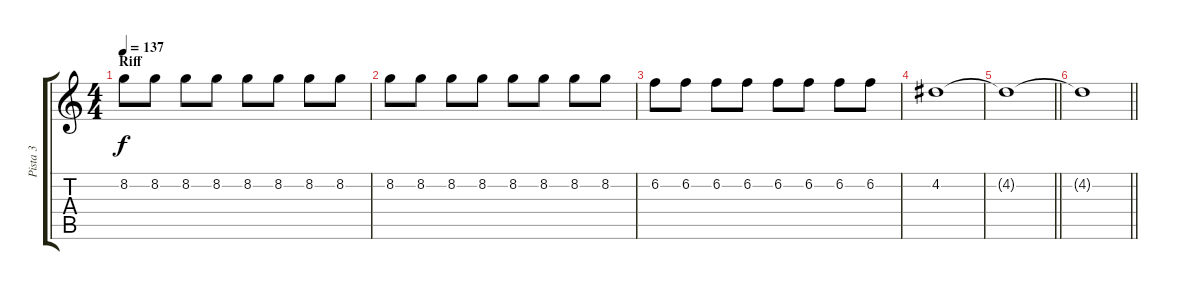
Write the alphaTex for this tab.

\track ("Pista 3" "Pista 3") {instrument distortionguitar}
\staff {score tabs}
\tuning (E4 B3 G3 D3 A2 E2) {hide}
\ts (4 4)
\section ("" "Riff")
\tempo 137
\clef g2
\ks c
8.2.8{dy f volume 10} 8.2.8 8.2.8 8.2.8 8.2.8 8.2.8 8.2.8 8.2.8 |
8.2.8 8.2.8 8.2.8 8.2.8 8.2.8 8.2.8 8.2.8 8.2.8 |
6.2.8 6.2.8 6.2.8 6.2.8 6.2.8 6.2.8 6.2.8 6.2.8 |
4.2.1 |
\barLineRight lightlight
4.2{t}.1 |
\barLineRight lightlight
4.2{t}.1
